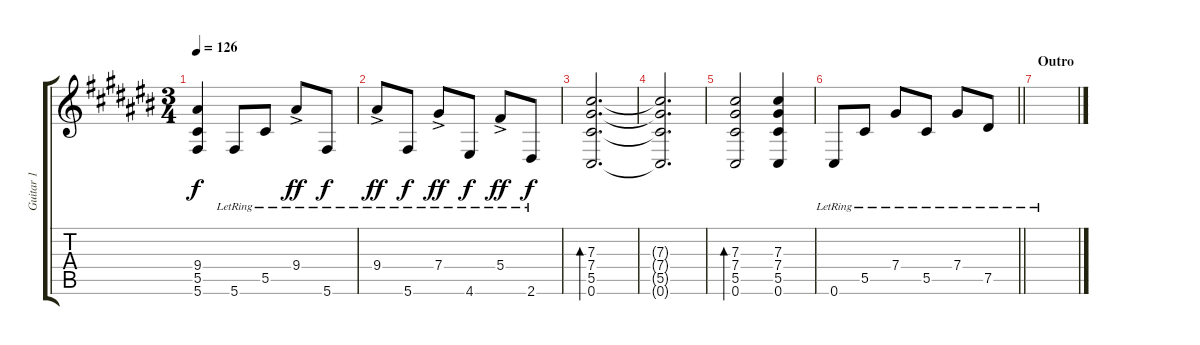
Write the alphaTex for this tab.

\track ("Guitar 1" "Guitar 1") {instrument distortionguitar}
\staff {score tabs}
\tuning (Eb4 Bb3 Gb3 Db3 Ab2 Db2) {hide}
\ts (3 4)
\tempo 126
\clef g2
\ks c#
(9.4 5.5 5.6).4{dy f} 5.6{lr}.8 5.5{lr}.8 9.4{ac lr}.8{dy ff beam merge} 5.6{lr}.8{dy f} |
9.4{ac lr}.8{dy ff beam merge} 5.6{lr}.8{dy f} 7.4{ac lr}.8{dy ff} 4.6{lr}.8{dy f} 5.4{ac lr}.8{dy ff} 2.6{lr}.8{dy f} |
(7.3 7.4 5.5 0.6).2{d bd 120} |
(7.3{t} 7.4{t} 5.5{t} 0.6{t}).2{d} |
(7.3 7.4 5.5 0.6).2{bd 120} (7.3 7.4 5.5 0.6).4 |
\barLineRight lightlight
0.6{lr}.8 5.5{lr}.8 7.4{lr}.8 5.5{lr}.8 7.4{lr}.8 7.5{lr}.8 |
\section ("" "Outro")
